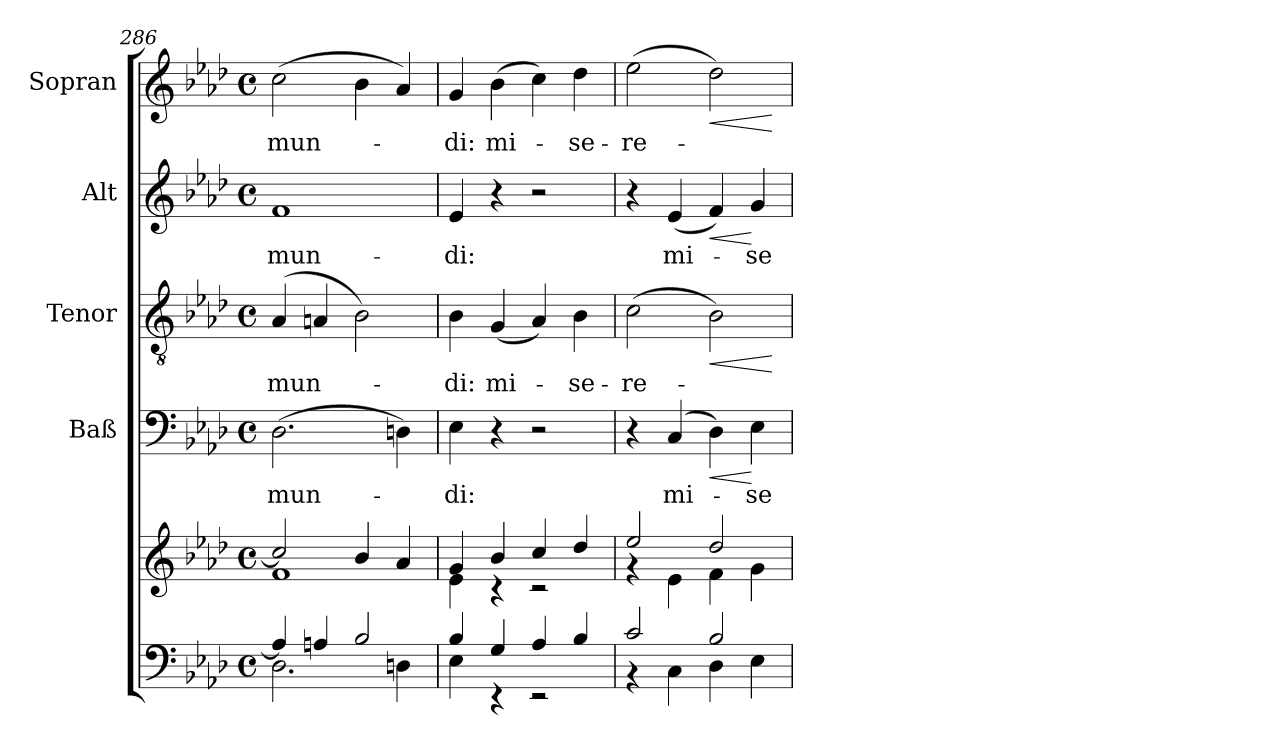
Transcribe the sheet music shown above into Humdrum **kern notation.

**kern	**kern	**kern	**text	**dynam	**kern	**text	**dynam	**kern	**text	**dynam	**kern	**text	**dynam
*part5	*part5	*part4	*part4	*part4	*part3	*part3	*part3	*part2	*part2	*part2	*part1	*part1	*part1
*staff6	*staff5	*staff4	*staff4	*staff4	*staff3	*staff3	*staff3	*staff2	*staff2	*staff2	*staff1	*staff1	*staff1
*	*	*I"Baß	*	*	*I"Tenor	*	*	*I"Alt	*	*	*I"Sopran	*	*
*	*	*I'Baß	*	*	*I'Ten	*	*	*I'Alt	*	*	*I'Sop	*	*
*clefF4	*clefG2	*clefF4	*	*	*clefGv2	*	*	*clefG2	*	*	*clefG2	*	*
*k[b-e-a-d-]	*k[b-e-a-d-]	*k[b-e-a-d-]	*	*	*k[b-e-a-d-]	*	*	*k[b-e-a-d-]	*	*	*k[b-e-a-d-]	*	*
*A-:	*A-:	*A-:	*	*	*A-:	*	*	*A-:	*	*	*A-:	*	*
*M4/4	*M4/4	*M4/4	*	*	*M4/4	*	*	*M4/4	*	*	*M4/4	*	*
*met(c)	*met(c)	*met(c)	*	*	*met(c)	*	*	*met(c)	*	*	*met(c)	*	*
=286	=286	=286	=286	=286	=286	=286	=286	=286	=286	=286	=286	=286	=286
*^	*^	*	*	*	*	*	*	*	*	*	*	*	*
!	!	!	!	!	!LO:LY:b	!	!	!LO:LY:b	!	!	!LO:LY:b	!	!	!LO:LY:b	!
4A-/]	2.D-\	2cc/]	1f	(>2.D-\	mun-	.	(<4A-/	mun-	.	1f	mun-	.	(>2cc\	mun-	.
4An/	.	.	.	.	.	.	4An/	.	.	.	.	.	.	.	.
2B-/	.	4b-/	.	.	.	.	2B-\)	.	.	.	.	.	4b-\	.	.
.	4Dn\	4a-/	.	4Dn\)	.	.	.	.	.	.	.	.	4a-/)	.	.
=287	=287	=287	=287	=287	=287	=287	=287	=287	=287	=287	=287	=287	=287	=287	=287
!	!	!	!	!	!LO:LY:b	!	!	!LO:LY:b	!	!	!LO:LY:b	!	!	!LO:LY:b	!
4B-/	4E-\	4g/	4e-\	4E-\	-di:	.	4B-\	-di:	.	4e-/	-di:	.	4g/	-di:	.
!	!	!	!	!	!	!	!	!LO:LY:b	!	!	!	!	!	!LO:LY:b	!
4G/	4rEE	4b-/	4rc	4r	.	.	(<4G/	mi-	.	4r	.	.	(>4b-\	mi-	.
4A-/	2rEE	4cc/	2rc	2r	.	.	4A-/)	.	.	2r	.	.	4cc\)	.	.
!	!	!	!	!	!	!	!	!LO:LY:b	!	!	!	!	!	!LO:LY:b	!
4B-/	.	4dd-/	.	.	.	.	4B-\	-se-	.	.	.	.	4dd-\	-se-	.
=288	=288	=288	=288	=288	=288	=288	=288	=288	=288	=288	=288	=288	=288	=288	=288
!	!	!	!	!	!	!	!	!LO:LY:b	!	!	!	!	!	!LO:LY:b	!
2c/	4rBB	2ee-/	4rf	4r	.	.	(>2c\	-re-	.	4r	.	.	(>2ee-\	-re-	.
!	!	!	!	!	!LO:LY:b	!	!	!	!	!	!LO:LY:b	!	!	!	!
.	4C\	.	4e-\	(4C/	mi-	.	.	.	.	(<4e-/	mi-	.	.	.	.
!	!	!	!	!	!	!LO:HP:b	!	!	!LO:HP:b	!	!	!LO:HP:b	!	!	!LO:HP:b
2B-/	4D-\	2dd-/	4f\	4D-\)	.	<	2B-\)	.	<	4f/)	.	<	2dd-\)	.	<
!	!	!	!	!	!LO:LY:b	!	!	!	!	!	!LO:LY:b	!	!	!	!
.	4E-\	.	4g\	4E-\	-se-	[	.	.	.	4g/	-se-	[	.	.	.
*v	*v	*	*	*	*	*	*	*	*	*	*	*	*	*	*
*	*v	*v	*	*	*	*	*	*	*	*	*	*	*	*
.	.	.	.	.	.	.	[	.	.	.	.	.	[
=	=	=	=	=	=	=	=	=	=	=	=	=	=
*-	*-	*-	*-	*-	*-	*-	*-	*-	*-	*-	*-	*-	*-
